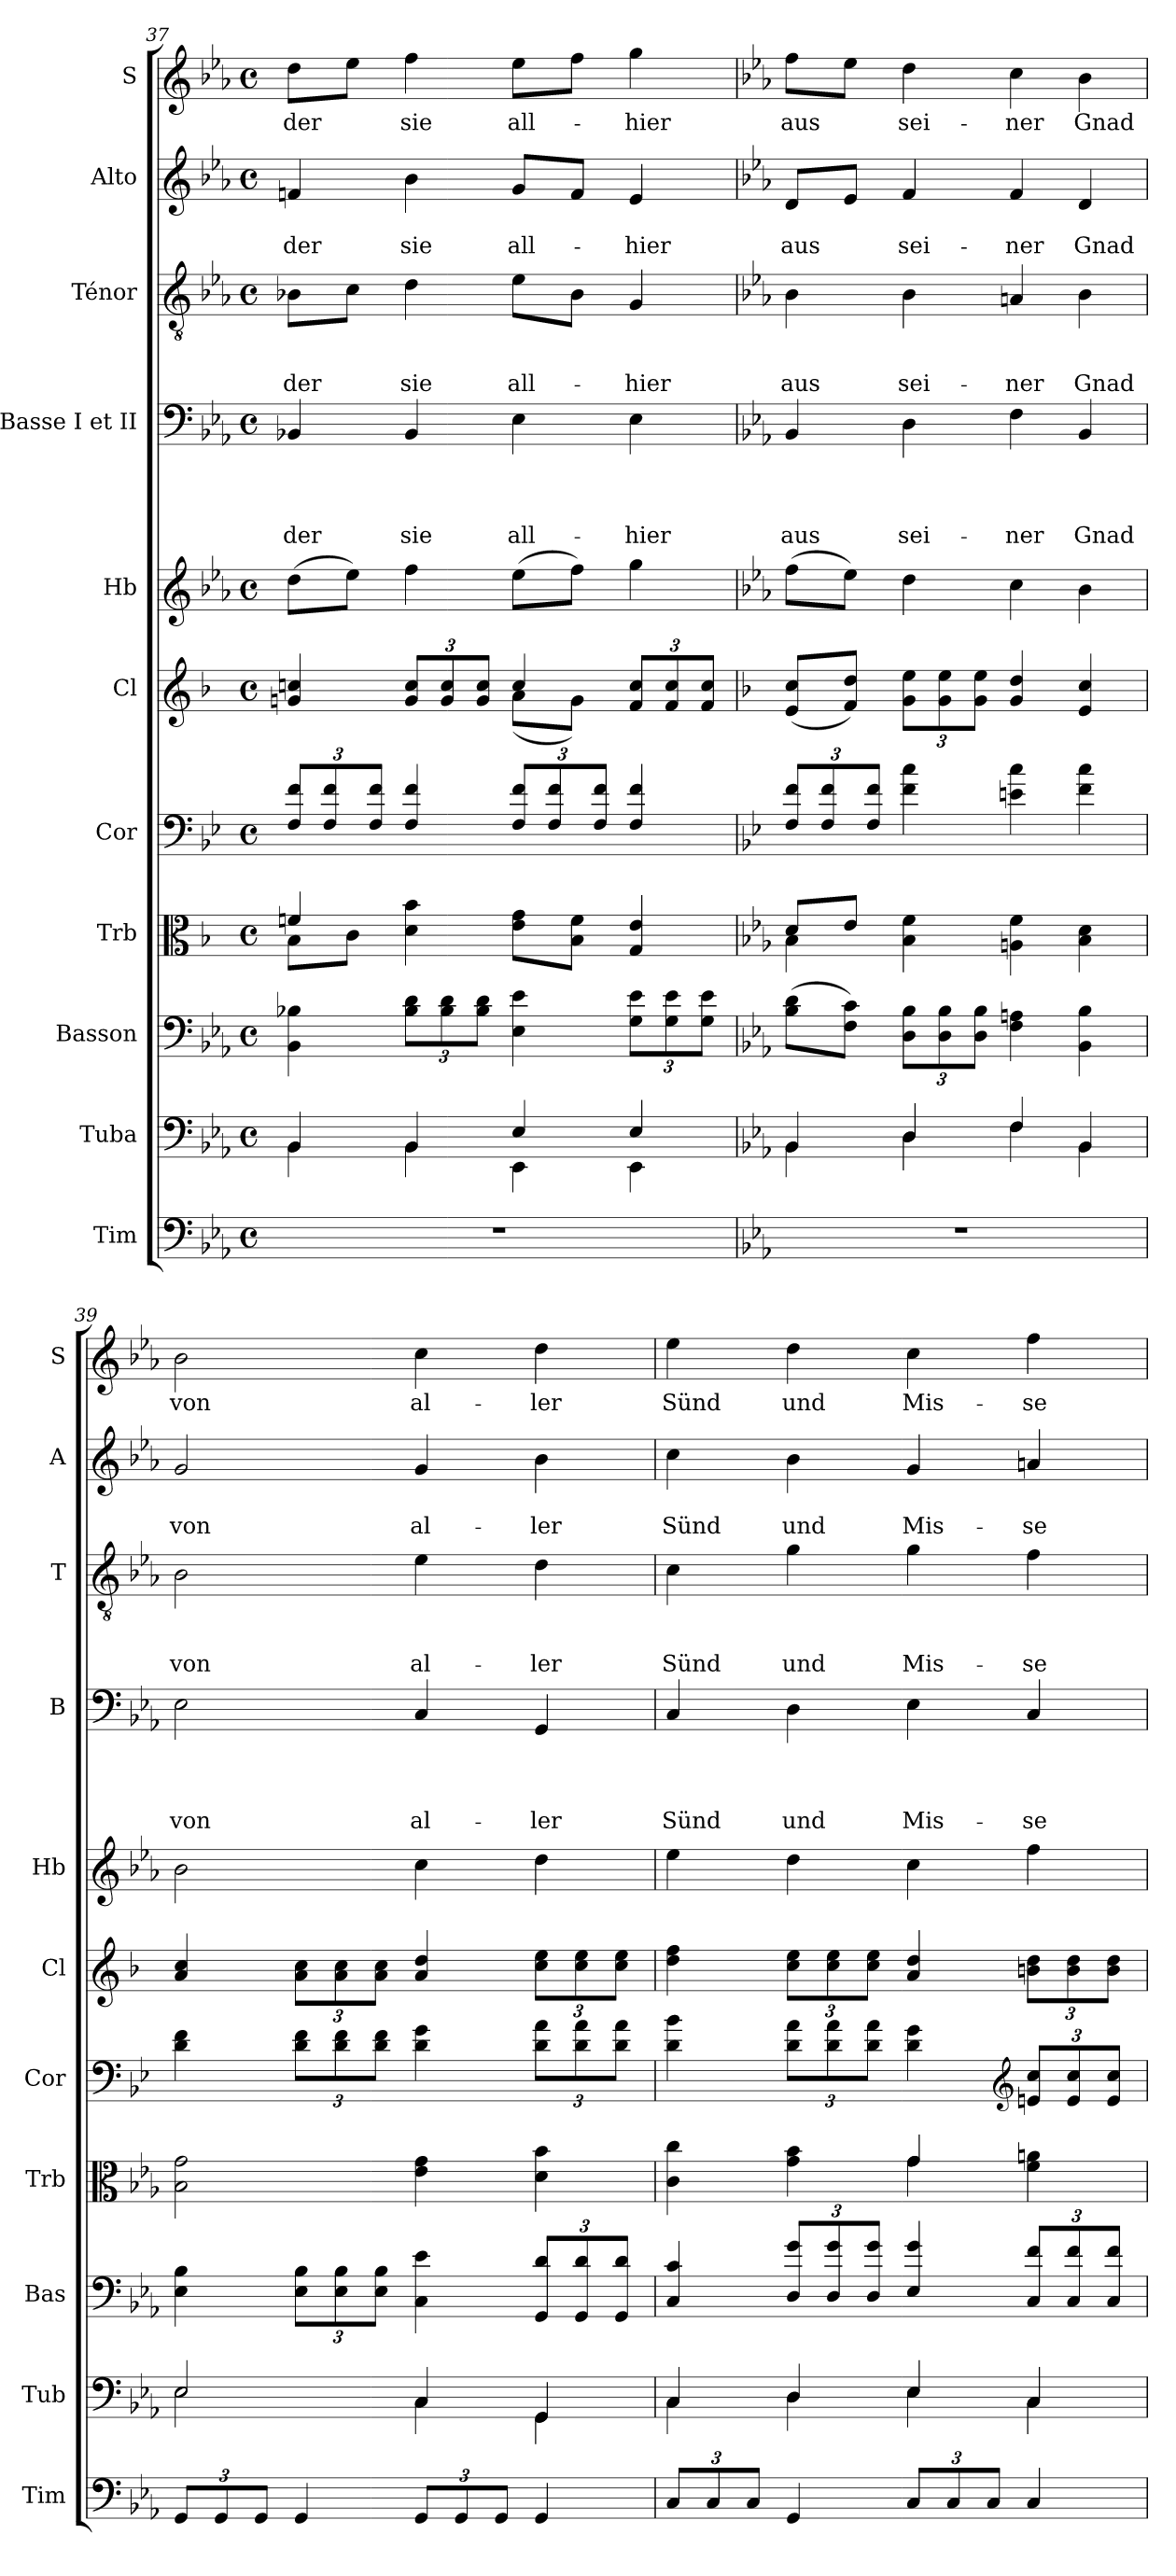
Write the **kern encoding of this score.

**kern	**kern	**kern	**kern	**kern	**kern	**kern	**kern	**text	**text	**text	**text	**kern	**text	**text	**text	**kern	**text	**text	**kern	**text
*part11	*part10	*part9	*part8	*part7	*part6	*part5	*part4	*part4	*part4	*part4	*part4	*part3	*part3	*part3	*part3	*part2	*part2	*part2	*part1	*part1
*staff11	*staff10	*staff9	*staff8	*staff7	*staff6	*staff5	*staff4	*staff4	*staff4	*staff4	*staff4	*staff3	*staff3	*staff3	*staff3	*staff2	*staff2	*staff2	*staff1	*staff1
*I"Tim	*I"Tuba	*I"Basson	*I"Trb	*I"Cor	*I"Cl	*I"Hb	*I"Basse I et II	*	*	*	*	*I"Ténor	*	*	*	*I"Alto	*	*	*I"S	*
*I'Tim	*I'Tub	*I'Bas	*I'Trb	*I'Cor	*I'Cl	*I'Hb	*I'B	*	*	*	*	*I'T	*	*	*	*I'A	*	*	*I'S	*
*clefF4	*clefF4	*clefF4	*clefC3	*clefF4	*clefG2	*clefG2	*clefF4	*	*	*	*	*clefGv2	*	*	*	*clefG2	*	*	*clefG2	*
*	*	*	*	*ITrd4c7	*ITrd1c2	*	*	*	*	*	*	*	*	*	*	*	*	*	*	*
*k[b-e-a-]	*k[b-e-a-]	*k[b-e-a-]	*k[b-]	*k[b-e-a-]	*k[b-e-a-]	*k[b-e-a-]	*k[b-e-a-]	*	*	*	*	*k[b-e-a-]	*	*	*	*k[b-e-a-]	*	*	*k[b-e-a-]	*
*E-:	*E-:	*E-:	*F:	*E-:	*E-:	*E-:	*E-:	*	*	*	*	*E-:	*	*	*	*E-:	*	*	*E-:	*
*M4/4	*M4/4	*M4/4	*M4/4	*M4/4	*M4/4	*M4/4	*M4/4	*	*	*	*	*M4/4	*	*	*	*M4/4	*	*	*M4/4	*
*met(c)	*met(c)	*met(c)	*met(c)	*met(c)	*met(c)	*met(c)	*met(c)	*	*	*	*	*met(c)	*	*	*	*met(c)	*	*	*met(c)	*
=37	=37	=37	=37	=37	=37	=37	=37	=37	=37	=37	=37	=37	=37	=37	=37	=37	=37	=37	=37	=37
*	*^	*	*^	*	*	*	*	*	*	*	*	*	*	*	*	*	*	*	*	*
*	*	*	*	*	*	*Xbrackettup	*	*	*	*	*	*	*	*	*	*	*	*	*	*	*	*
*	*	*	*	*	*	*	*^	*	*	*	*	*	*	*	*	*	*	*	*	*	*	*
!	!	!	!	!	!	!	!	!	!	!	!	!	!	!LO:LY:b	!	!	!	!LO:LY:b	!	!	!LO:LY:b	!	!LO:LY:b
1r	4BB-/	4BB-\	4BB-\ 4B-X\	8B-\L	4fn/	12BB-/ 12B-/L	4fn/ 4b-X/	2ryy	(>8dd\L	4BB-X/	.	.	.	der	8B-X\L	.	.	der	4fn/	.	der	8dd\L	der
.	.	.	.	.	.	12BB-/ 12B-/	.	.	.	.	.	.	.	.	.	.	.	.	.	.	.	.	.
.	.	.	.	8c\J	.	.	.	.	8ee-\J)	.	.	.	.	.	8c\J	.	.	.	.	.	.	8ee-\J	.
.	.	.	.	.	.	12BB-/ 12B-/J	.	.	.	.	.	.	.	.	.	.	.	.	.	.	.	.	.
*	*	*	*Xbrackettup	*	*	*	*Xbrackettup	*	*	*	*	*	*	*	*	*	*	*	*	*	*	*	*
!	!	!	!	!	!	!	!	!	!	!	!	!	!	!LO:LY:b	!	!	!	!LO:LY:b	!	!	!LO:LY:b	!	!LO:LY:b
.	4BB-/	4BB-\	12B-\ 12d\L	4d\ 4b-\	2.ryy	4BB-/ 4B-/	12f/ 12b-/L	.	4ff\	4BB-/	.	.	.	sie	4d\	.	.	sie	4b-\	.	sie	4ff\	sie
.	.	.	12B-\ 12d\	.	.	.	12f/ 12b-/	.	.	.	.	.	.	.	.	.	.	.	.	.	.	.	.
.	.	.	12B-\ 12d\J	.	.	.	12f/ 12b-/J	.	.	.	.	.	.	.	.	.	.	.	.	.	.	.	.
!	!	!	!	!	!	!	!	!	!	!	!	!	!	!LO:LY:b	!	!	!	!LO:LY:b	!	!	!LO:LY:b	!	!LO:LY:b
.	4E-/	4EE-\	4E-\ 4e-\	8e\ 8g\L	.	12BB-/ 12B-/L	4b-/	(<8g\L	(>8ee-\L	4E-\	.	.	.	all-	8e-\L	.	.	all-	8g/L	.	all-	8ee-\L	all-
.	.	.	.	.	.	12BB-/ 12B-/	.	.	.	.	.	.	.	.	.	.	.	.	.	.	.	.	.
.	.	.	.	8B-\ 8f\J	.	.	.	8f\J)	8ff\J)	.	.	.	.	.	8B-\J	.	.	.	8f/J	.	.	8ff\J	.
.	.	.	.	.	.	12BB-/ 12B-/J	.	.	.	.	.	.	.	.	.	.	.	.	.	.	.	.	.
!	!	!	!	!	!	!	!	!	!	!	!	!	!	!LO:LY:b	!	!	!	!LO:LY:b	!	!	!LO:LY:b	!	!LO:LY:b
.	4E-/	4EE-\	12G\ 12e-\L	4G/ 4e/	.	4BB-/ 4B-/	12e-/ 12b-/L	4ryy	4gg\	4E-\	.	.	.	-hier	4G/	.	.	-hier	4e-/	.	-hier	4gg\	-hier
.	.	.	12G\ 12e-\	.	.	.	12e-/ 12b-/	.	.	.	.	.	.	.	.	.	.	.	.	.	.	.	.
.	.	.	12G\ 12e-\J	.	.	.	12e-/ 12b-/J	.	.	.	.	.	.	.	.	.	.	.	.	.	.	.	.
*	*	*	*	*	*	*	*v	*v	*	*	*	*	*	*	*	*	*	*	*	*	*	*	*
!!LO:PB:g=z
=38	=38	=38	=38	=38	=38	=38	=38	=38	=38	=38	=38	=38	=38	=38	=38	=38	=38	=38	=38	=38	=38	=38
*	*	*	*	*k[b-e-a-]	*	*	*	*	*	*	*	*	*	*	*	*	*	*	*	*	*	*
*	*	*	*	*E-:	*	*	*	*	*	*	*	*	*	*	*	*	*	*	*	*	*	*
!	!	!	!	!	!	!	!	!	!	!	!	!	!LO:LY:b	!	!	!	!LO:LY:b	!	!	!LO:LY:b	!	!LO:LY:b
1r	4BB-/	4BB-\	(>8B-\ 8d\L	8d/L	4B-\	12BB-/ 12B-/L	(<8d/ 8b-/L	(>8ff\L	4BB-/	.	.	.	aus	4B-\	.	.	aus	8d/L	.	aus	8ff\L	aus
.	.	.	.	.	.	12BB-/ 12B-/	.	.	.	.	.	.	.	.	.	.	.	.	.	.	.	.
.	.	.	8F\ 8c\J)	8e-/J	.	.	8e-/ 8cc/J)	8ee-\J)	.	.	.	.	.	.	.	.	.	8e-/J	.	.	8ee-\J	.
.	.	.	.	.	.	12BB-/ 12B-/J	.	.	.	.	.	.	.	.	.	.	.	.	.	.	.	.
!	!	!	!	!	!	!	!	!	!	!	!	!	!LO:LY:b	!	!	!	!LO:LY:b	!	!	!LO:LY:b	!	!LO:LY:b
.	4D/	4D\	12D\ 12B-\L	2.ryy	4B-\ 4f\	4B-\ 4f\	12f\ 12dd\L	4dd\	4D\	.	.	.	sei-	4B-\	.	.	sei-	4f/	.	sei-	4dd\	sei-
.	.	.	12D\ 12B-\	.	.	.	12f\ 12dd\	.	.	.	.	.	.	.	.	.	.	.	.	.	.	.
.	.	.	12D\ 12B-\J	.	.	.	12f\ 12dd\J	.	.	.	.	.	.	.	.	.	.	.	.	.	.	.
!	!	!	!	!	!	!	!	!	!	!	!	!	!LO:LY:b	!	!	!	!LO:LY:b	!	!	!LO:LY:b	!	!LO:LY:b
.	4F/	4F\	4F\ 4An\	.	4An\ 4f\	4An\ 4f\	4f/ 4cc/	4cc\	4F\	.	.	.	-ner	4An/	.	.	-ner	4f/	.	-ner	4cc\	-ner
!	!	!	!	!	!	!	!	!	!	!	!	!	!LO:LY:b	!	!	!	!LO:LY:b	!	!	!LO:LY:b	!	!LO:LY:b
.	4BB-/	4BB-\	4BB-\ 4B-\	.	4B-\ 4d\	4B-\ 4f\	4d/ 4b-/	4b-\	4BB-/	.	.	.	Gnad	4B-\	.	.	Gnad	4d/	.	Gnad	4b-\	Gnad
*	*	*	*	*v	*v	*	*	*	*	*	*	*	*	*	*	*	*	*	*	*	*	*
=39	=39	=39	=39	=39	=39	=39	=39	=39	=39	=39	=39	=39	=39	=39	=39	=39	=39	=39	=39	=39	=39
*Xbrackettup	*	*	*	*	*	*	*	*	*	*	*	*	*	*	*	*	*	*	*	*	*
*	*	*	*	*^	*	*	*	*	*	*	*	*	*	*	*	*	*	*	*	*	*
!	!	!	!	!	!	!	!	!	!	!	!	!	!LO:LY:b	!	!	!	!LO:LY:b	!	!	!LO:LY:b	!	!LO:LY:b
*	*	*	*	*v	*v	*	*	*	*	*	*	*	*	*	*	*	*	*	*	*	*	*
12GG/L	2E-/	2E-\	4E-\ 4B-\	2B-\ 2g\	4G\ 4B-\	4g/ 4b-/	2b-\	2E-\	.	.	.	von	2B-\	.	.	von	2g/	.	von	2b-\	von
12GG/	.	.	.	.	.	.	.	.	.	.	.	.	.	.	.	.	.	.	.	.	.
12GG/J	.	.	.	.	.	.	.	.	.	.	.	.	.	.	.	.	.	.	.	.	.
4GG/	.	.	12E-\ 12B-\L	.	12G\ 12B-\L	12g\ 12b-\L	.	.	.	.	.	.	.	.	.	.	.	.	.	.	.
.	.	.	12E-\ 12B-\	.	12G\ 12B-\	12g\ 12b-\	.	.	.	.	.	.	.	.	.	.	.	.	.	.	.
.	.	.	12E-\ 12B-\J	.	12G\ 12B-\J	12g\ 12b-\J	.	.	.	.	.	.	.	.	.	.	.	.	.	.	.
!	!	!	!	!	!	!	!	!	!	!	!	!LO:LY:b	!	!	!	!LO:LY:b	!	!	!LO:LY:b	!	!LO:LY:b
12GG/L	4C/	4C\	4C\ 4e-\	4e-\ 4g\	4G\ 4c\	4g/ 4cc/	4cc\	4C/	.	.	.	al-	4e-\	.	.	al-	4g/	.	al-	4cc\	al-
12GG/	.	.	.	.	.	.	.	.	.	.	.	.	.	.	.	.	.	.	.	.	.
12GG/J	.	.	.	.	.	.	.	.	.	.	.	.	.	.	.	.	.	.	.	.	.
!	!	!	!	!	!	!	!	!	!	!	!	!LO:LY:b	!	!	!	!LO:LY:b	!	!	!LO:LY:b	!	!LO:LY:b
4GG/	4GG/	4GG\	12GG/ 12d/L	4d\ 4b-\	12G\ 12d\L	12b-\ 12dd\L	4dd\	4GG/	.	.	.	-ler	4d\	.	.	-ler	4b-\	.	-ler	4dd\	-ler
.	.	.	12GG/ 12d/	.	12G\ 12d\	12b-\ 12dd\	.	.	.	.	.	.	.	.	.	.	.	.	.	.	.
.	.	.	12GG/ 12d/J	.	12G\ 12d\J	12b-\ 12dd\J	.	.	.	.	.	.	.	.	.	.	.	.	.	.	.
=40	=40	=40	=40	=40	=40	=40	=40	=40	=40	=40	=40	=40	=40	=40	=40	=40	=40	=40	=40	=40	=40
*	*	*	*	*^	*	*	*	*	*	*	*	*	*	*	*	*	*	*	*	*	*
!	!	!	!	!	!	!	!	!	!	!	!	!	!LO:LY:b	!	!	!	!LO:LY:b	!	!	!LO:LY:b	!	!LO:LY:b
12C/L	4C/	4C\	4C/ 4c/	2ryy	4c\ 4cc\	4G\ 4e-\	4cc\ 4ee-\	4ee-\	4C/	.	.	.	Sünd	4c\	.	.	Sünd	4cc\	.	Sünd	4ee-\	Sünd
12C/	.	.	.	.	.	.	.	.	.	.	.	.	.	.	.	.	.	.	.	.	.	.
12C/J	.	.	.	.	.	.	.	.	.	.	.	.	.	.	.	.	.	.	.	.	.	.
!	!	!	!	!	!	!	!	!	!	!	!	!	!LO:LY:b	!	!	!	!LO:LY:b	!	!	!LO:LY:b	!	!LO:LY:b
4GG/	4D/	4D\	12D/ 12g/L	.	4g\ 4b-\	12G\ 12d\L	12b-\ 12dd\L	4dd\	4D\	.	.	.	und	4g\	.	.	und	4b-\	.	und	4dd\	und
.	.	.	12D/ 12g/	.	.	12G\ 12d\	12b-\ 12dd\	.	.	.	.	.	.	.	.	.	.	.	.	.	.	.
.	.	.	12D/ 12g/J	.	.	12G\ 12d\J	12b-\ 12dd\J	.	.	.	.	.	.	.	.	.	.	.	.	.	.	.
!	!	!	!	!	!	!	!	!	!	!	!	!	!LO:LY:b	!	!	!	!LO:LY:b	!	!	!LO:LY:b	!	!LO:LY:b
12C/L	4E-/	4E-\	4E-/ 4g/	4g/	4g\	4G\ 4c\	4g/ 4cc/	4cc\	4E-\	.	.	.	Mis-	4g\	.	.	Mis-	4g/	.	Mis-	4cc\	Mis-
12C/	.	.	.	.	.	.	.	.	.	.	.	.	.	.	.	.	.	.	.	.	.	.
12C/J	.	.	.	.	.	.	.	.	.	.	.	.	.	.	.	.	.	.	.	.	.	.
*	*	*	*	*	*	*clefG2	*	*	*	*	*	*	*	*	*	*	*	*	*	*	*	*
!	!	!	!	!	!	!	!	!	!	!	!	!	!LO:LY:b	!	!	!	!LO:LY:b	!	!	!LO:LY:b	!	!LO:LY:b
4C/	4C/	4C\	12C/ 12f/L	4ryy	4f\ 4an\	12An/ 12f/L	12an\ 12cc\L	4ff\	4C/	.	.	.	-se-	4f\	.	.	-se-	4an/	.	-se-	4ff\	-se-
.	.	.	12C/ 12f/	.	.	12A/ 12f/	12a\ 12cc\	.	.	.	.	.	.	.	.	.	.	.	.	.	.	.
.	.	.	12C/ 12f/J	.	.	12A/ 12f/J	12a\ 12cc\J	.	.	.	.	.	.	.	.	.	.	.	.	.	.	.
*	*v	*v	*	*v	*v	*	*	*	*	*	*	*	*	*	*	*	*	*	*	*	*	*
=	=	=	=	=	=	=	=	=	=	=	=	=	=	=	=	=	=	=	=	=
*-	*-	*-	*-	*-	*-	*-	*-	*-	*-	*-	*-	*-	*-	*-	*-	*-	*-	*-	*-	*-
